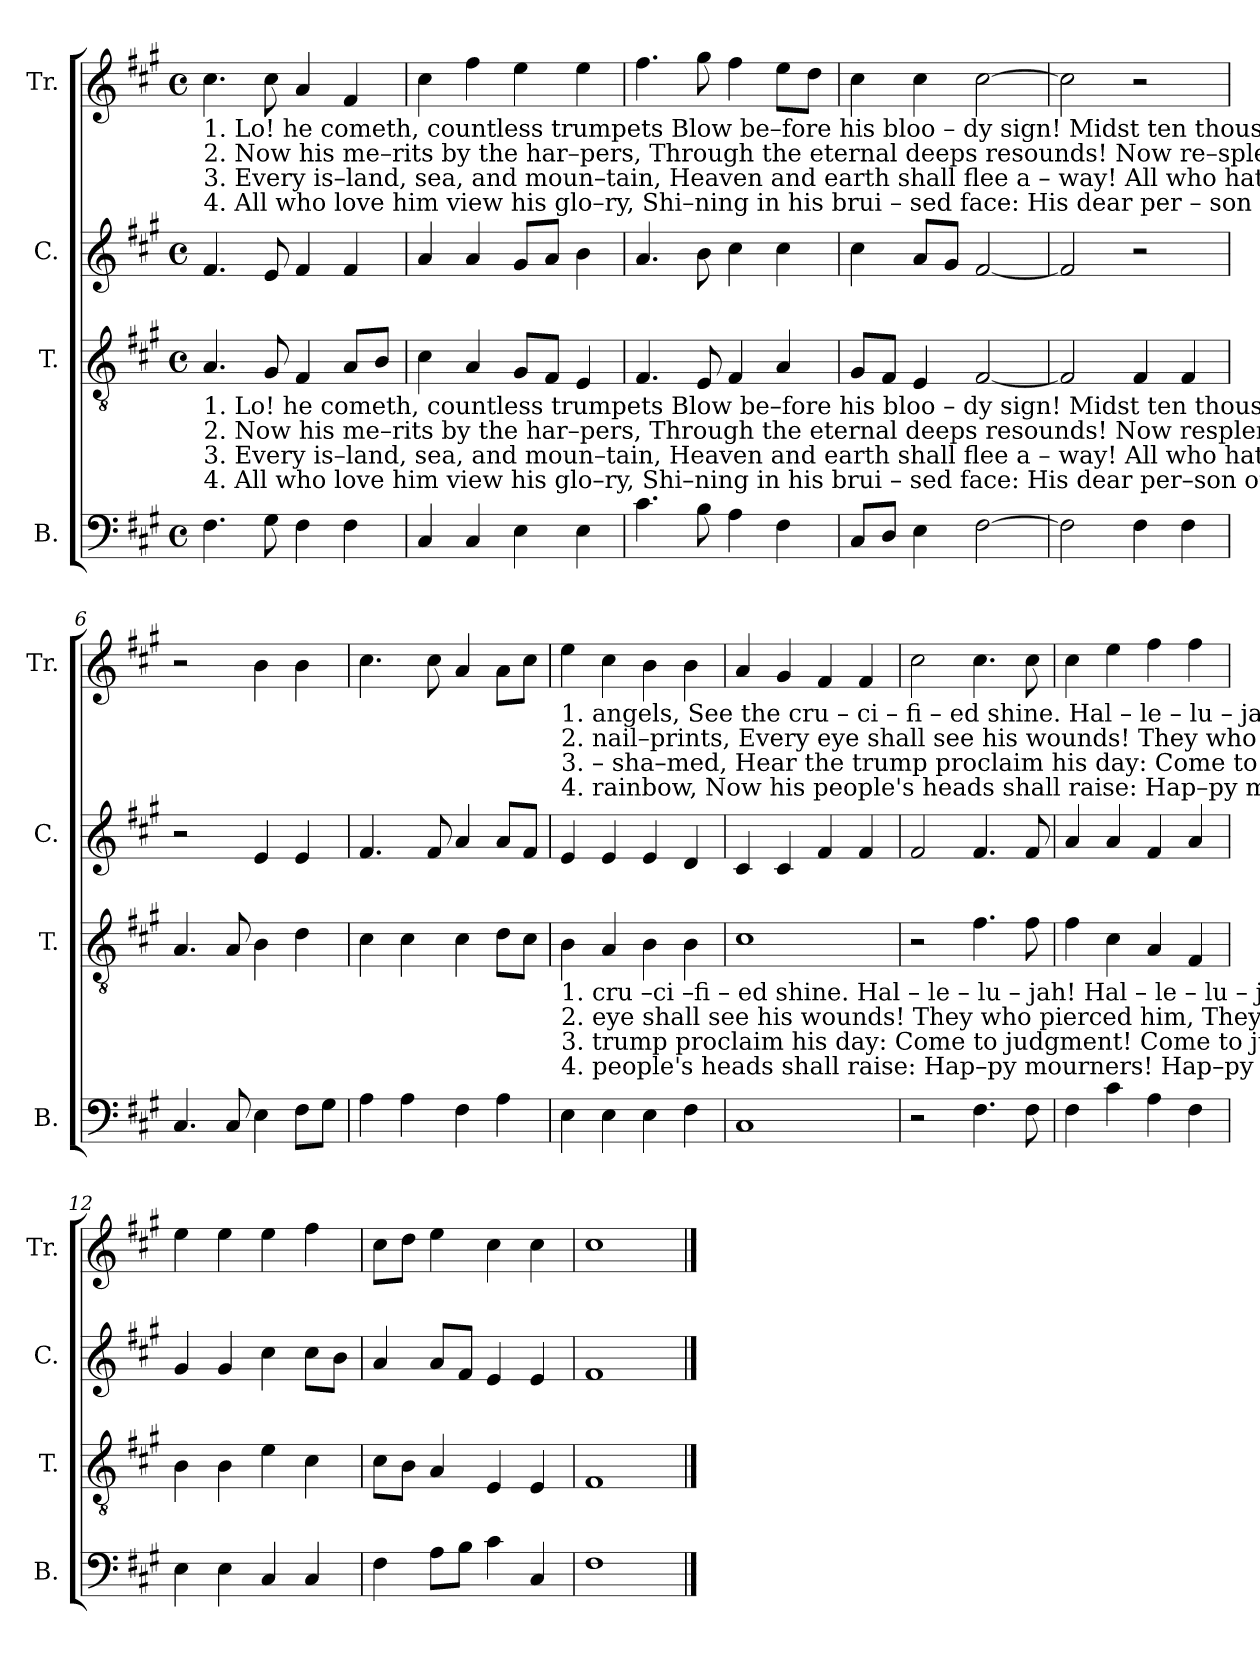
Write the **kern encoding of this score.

**kern	**kern	**kern	**kern
*part4	*part3	*part2	*part1
*staff4	*staff3	*staff2	*staff1
*I"B.	*I"T.	*I"C.	*I"Tr.
*I'B.	*I'T.	*I'C.	*I'Tr.
*clefF4	*clefGv2	*clefG2	*clefG2
*k[f#c#g#]	*k[f#c#g#]	*k[f#c#g#]	*k[f#c#g#]
*M4/4	*M4/4	*M4/4	*M4/4
*met(c)	*met(c)	*met(c)	*met(c)
*MM90	*MM90	*MM90	*MM90
=1	=1	=1	=1
!	!	!	!LO:TX:b:t=1. Lo!  he   cometh, countless trumpets     Blow  be–fore   his     bloo – dy    sign!                                          Midst ten   thousand  saints  and
!	!	!	!LO:TX:b:t=2. Now  his  me–rits    by   the  har–pers,  Through  the  eternal  deeps  resounds!                                          Now  re–splen–dent  shine  his
!	!	!	!LO:TX:b:t=3. Every  is–land,  sea,  and  moun–tain,   Heaven  and  earth  shall  flee  a – way!                                        All   who   hate   him  must,  a–
!	!	!	!LO:TX:b:t=4. All  who  love  him  view  his   glo–ry,   Shi–ning   in   his     brui –  sed     face&colon;                                         His   dear    per – son   on    the
!	!LO:TX:b:t=1. Lo!  he   cometh, countless trumpets     Blow  be–fore   his     bloo – dy    sign!          Midst ten thousand  saints and  angels,  See   the	!	!
!	!LO:TX:b:t=2. Now  his  me–rits    by   the  har–pers,  Through  the  eternal  deeps  resounds!        Now resplendent shine  his  nail-prints,   Eve –ry	!	!
!	!LO:TX:b:t=3. Every  is–land,  sea,  and  moun–tain,   Heaven  and  earth  shall  flee  a – way!          All who hate him must, a–sha–med,   Hear  the	!	!
!	!LO:TX:b:t=4. All  who  love  him  view  his   glo–ry,   Shi–ning   in   his     brui –  sed     face&colon;           His  dear  per–son  on  the  rainbow,    Now  his	!	!
4.F#\	4.A/	4.f#/	4.cc#\
8G#\	8G#/	8e/	8cc#\
4F#\	4F#/	4f#/	4a/
4F#\	8A/L	4f#/	4f#/
.	8B/J	.	.
=2	=2	=2	=2
4C#/	4c#\	4a/	4cc#\
4C#/	4A/	4a/	4ff#\
4E\	8G#/L	8g#/L	4ee\
.	8F#/J	8a/J	.
4E\	4E/	4b\	4ee\
=3	=3	=3	=3
4.c#\	4.F#/	4.a/	4.ff#\
8B\	8E/	8b\	8gg#\
4A\	4F#/	4cc#\	4ff#\
4F#\	4A/	4cc#\	8ee\L
.	.	.	8dd\J
=4	=4	=4	=4
8C#/L	8G#/L	4cc#\	4cc#\
8D/J	8F#/J	.	.
4E\	4E/	8a/L	4cc#\
.	.	8g#/J	.
[2F#\	[2F#/	[2f#/	[2cc#\
=5	=5	=5	=5
2F#\]	2F#/]	2f#/]	2cc#\]
4F#\	4F#/	2r	2r
4F#\	4F#/	.	.
=6	=6	=6	=6
4.C#/	4.A/	2r	2r
8C#/	8A/	.	.
4E\	4B\	4e/	4b\
8F#\L	4d\	4e/	4b\
8G#\J	.	.	.
=7	=7	=7	=7
4A\	4c#\	4.f#/	4.cc#\
4A\	4c#\	.	.
.	.	8f#/	8cc#\
4F#\	4c#\	4a/	4a/
4A\	8d\L	8a/L	8a\L
.	8c#\J	8f#/J	8cc#\J
!!LO:LB:g=z
=8	=8	=8	=8
!	!	!	!LO:TX:b:t=1. angels,    See   the      cru – ci – fi  – ed     shine.    Hal – le  –  lu  – jah!  Hal – le –  lu  –  jah!  Wel–come,   wel – come   blee – ding  Lamb!
!	!	!	!LO:TX:b:t=2. nail–prints,  Every eye shall  see  his   wounds!   They who pierced him, They who pierced him,   Shall   at  his  ap – pea – ring  wail.
!	!	!	!LO:TX:b:t=3. – sha–med,  Hear the trump proclaim his day&colon;  Come to judgment!  Come to judgment!   Stand  be  –  fore    the      Son     of      man!
!	!	!	!LO:TX:b:t=4. rainbow,  Now his people's heads shall   raise&colon;     Hap–py mourners!   Hap–py mourners!    Now   on   clouds   he    comes!   he    comes!
!	!LO:TX:b:t=1. cru –ci –fi – ed      shine.                                           Hal – le  –  lu  – jah!  Hal – le –  lu  –  jah!  Wel–come,   wel – come   blee – ding  Lamb!	!	!
!	!LO:TX:b:t=2. eye shall  see  his wounds!                                         They who pierced him, They who pierced him,   Shall   at   his   ap – pea – ring  wail.	!	!
!	!LO:TX:b:t=3. trump proclaim his day&colon;                                            Come to judgment!  Come to judgment!   Stand  be  –  fore    the      Son     of      man!	!	!
!	!LO:TX:b:t=4. people's heads shall raise&colon;                                            Hap–py mourners!  Hap–py mourners!    Now   on   clouds   he    comes!   he    comes!	!	!
4E\	4B\	4e/	4ee\
4E\	4A/	4e/	4cc#\
4E\	4B\	4e/	4b\
4F#\	4B\	4d/	4b\
=9	=9	=9	=9
1C#	1c#	4c#/	4a/
.	.	4c#/	4g#/
.	.	4f#/	4f#/
.	.	4f#/	4f#/
=10	=10	=10	=10
2r	2r	2f#/	2cc#\
4.F#\	4.f#\	4.f#/	4.cc#\
8F#\	8f#\	8f#/	8cc#\
=11	=11	=11	=11
4F#\	4f#\	4a/	4cc#\
4c#\	4c#\	4a/	4ee\
4A\	4A/	4f#/	4ff#\
4F#\	4F#/	4a/	4ff#\
=12	=12	=12	=12
4E\	4B\	4g#/	4ee\
4E\	4B\	4g#/	4ee\
4C#/	4e\	4cc#\	4ee\
4C#/	4c#\	8cc#\L	4ff#\
.	.	8b\J	.
=13	=13	=13	=13
4F#\	8c#\L	4a/	8cc#\L
.	8B\J	.	8dd\J
8A\L	4A/	8a/L	4ee\
8B\J	.	8f#/J	.
4c#\	4E/	4e/	4cc#\
4C#/	4E/	4e/	4cc#\
=14	=14	=14	=14
1F#	1F#	1f#	1cc#
==	==	==	==
*-	*-	*-	*-
